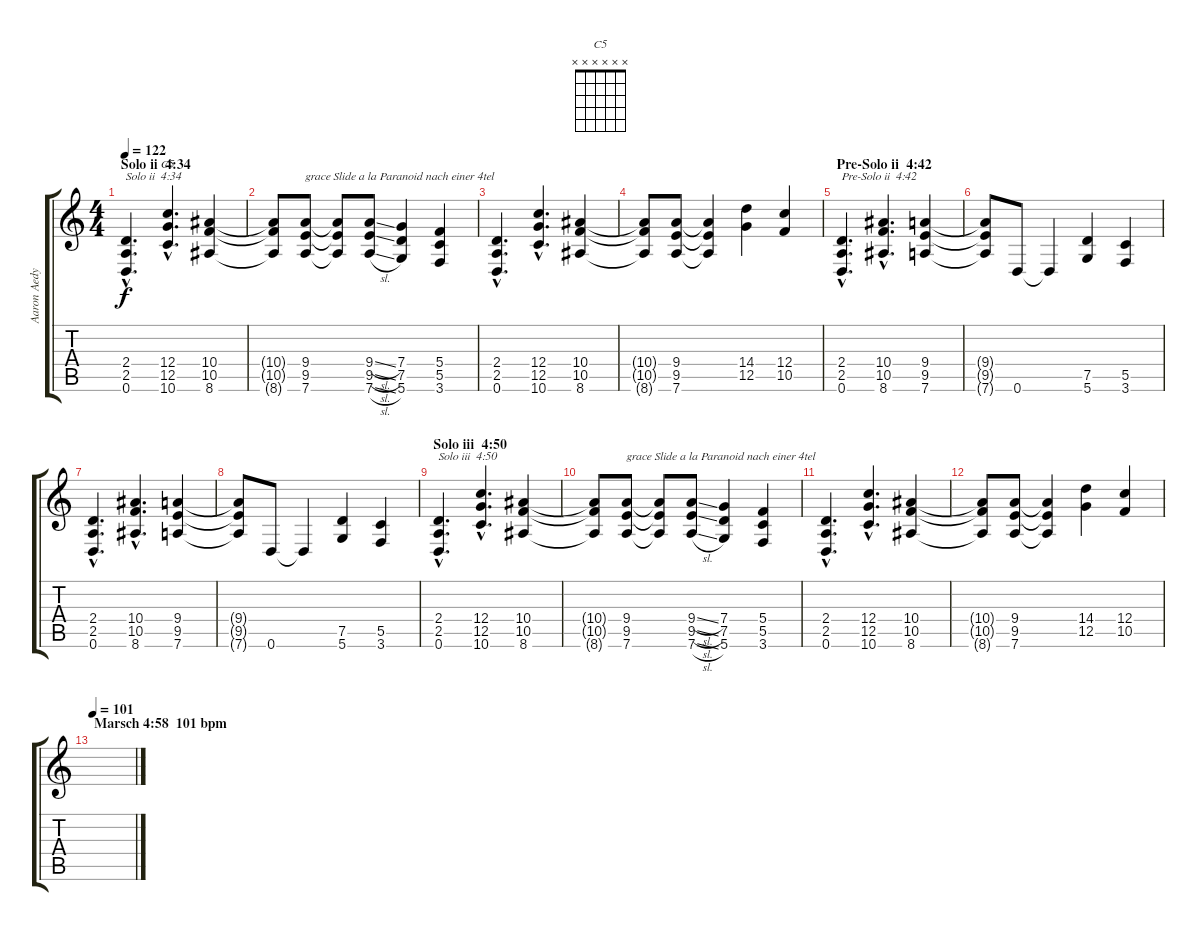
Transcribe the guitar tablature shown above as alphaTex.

\track ("Aaron Aedy" "Aaron Aedy") {instrument overdrivenguitar}
\staff {score tabs}
\tuning (D4 A3 F3 C3 G2 D2) {hide}
\chord ("C5" x x x x x x)
\ts (4 4)
\section ("" "Solo ii  4:34")
\tempo 122
\clef g2
\ks c
(2.4{hac} 2.5{hac} 0.6{hac}).4{d txt "Solo ii  4:34" dy f} (12.4{hac} 12.5{hac} 10.6{hac}).4{d ch "C5"} (10.4 10.5 8.6).4 |
(10.4{t} 10.5{t} 8.6{t}).8 (9.4 9.5 7.6).8{txt "grace Slide a la Paranoid nach einer 4tel"} (9.4{t} 9.5{t} 7.6{t}).8 (9.4{sl} 9.5{sl} 7.6{sl}).8 (7.4 7.5 5.6).4 (5.4 5.5 3.6).4 |
(2.4{hac} 2.5{hac} 0.6{hac}).4{d} (12.4{hac} 12.5{hac} 10.6{hac}).4{d} (10.4 10.5 8.6).4 |
(10.4{t} 10.5{t} 8.6{t}).8 (9.4 9.5 7.6).8 (9.4{t} 9.5{t} 7.6{t}).4 (14.4 12.5).4 (12.4 10.5).4 |
\section ("" "Pre-Solo ii  4:42")
(2.4{hac} 2.5{hac} 0.6{hac}).4{d txt "Pre-Solo ii  4:42"} (10.4{hac} 10.5{hac} 8.6{hac}).4{d} (9.4 9.5 7.6).4 |
(9.4{t} 9.5{t} 7.6{t}).8 0.6.8 0.6{t}.4 (7.5 5.6).4 (5.5 3.6).4 |
(2.4{hac} 2.5{hac} 0.6{hac}).4{d} (10.4{hac} 10.5{hac} 8.6{hac}).4{d} (9.4 9.5 7.6).4 |
(9.4{t} 9.5{t} 7.6{t}).8 0.6.8 0.6{t}.4 (7.5 5.6).4 (5.5 3.6).4 |
\section ("" "Solo iii  4:50")
(2.4{hac} 2.5{hac} 0.6{hac}).4{d txt "Solo iii  4:50"} (12.4{hac} 12.5{hac} 10.6{hac}).4{d} (10.4 10.5 8.6).4 |
(10.4{t} 10.5{t} 8.6{t}).8 (9.4 9.5 7.6).8{txt "grace Slide a la Paranoid nach einer 4tel"} (9.4{t} 9.5{t} 7.6{t}).8 (9.4{sl} 9.5{sl} 7.6{sl}).8 (7.4 7.5 5.6).4 (5.4 5.5 3.6).4 |
(2.4{hac} 2.5{hac} 0.6{hac}).4{d} (12.4{hac} 12.5{hac} 10.6{hac}).4{d} (10.4 10.5 8.6).4 |
(10.4{t} 10.5{t} 8.6{t}).8 (9.4 9.5 7.6).8 (9.4{t} 9.5{t} 7.6{t}).4 (14.4 12.5).4 (12.4 10.5).4 |
\section ("" "Marsch 4:58  101 bpm")
\tempo 101
